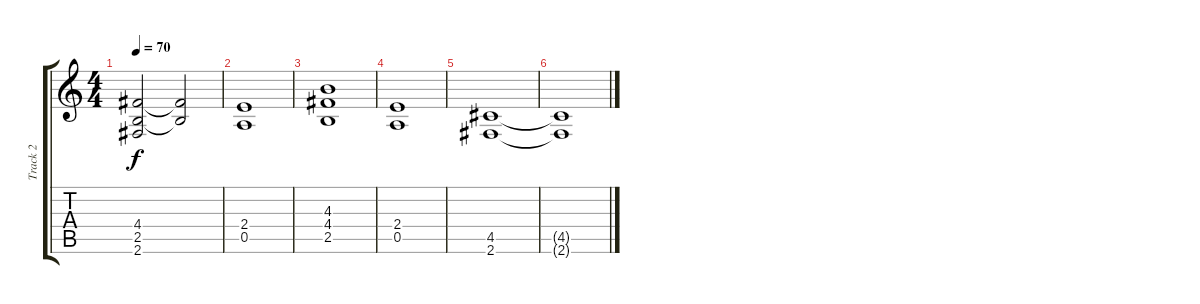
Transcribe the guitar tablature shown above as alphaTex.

\track ("Track 2" "Track 2") {instrument electricguitarmuted}
\staff {score tabs}
\tuning (E4 B3 G3 D3 A2 E2) {hide}
\ts (4 4)
\tempo 70
\clef g2
\ks c
(4.4 2.5 2.6).2{dy f} (4.4{t} 2.5{t}).2 |
(2.4 0.5).1 |
(4.3 4.4 2.5).1 |
(2.4 0.5).1 |
(4.5 2.6).1 |
(4.5{t} 2.6{t}).1
